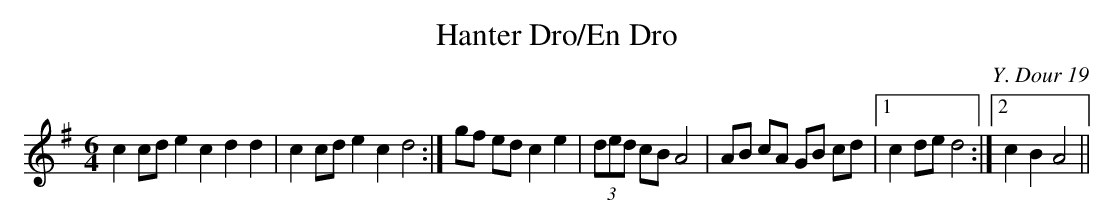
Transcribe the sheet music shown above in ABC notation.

X:1
T:Hanter Dro/En Dro
C:Y. Dour 19
M:6/4
L:1/8
K:G
c2 cd e2 c2 d2d2|c2 cd e2 c2 d4:|\
M:4/4\
L:1/8\
gf ed c2 e2|(3ded cB A4|\
AB cA GB cd|1 c2 de d4:|2 c2B2A4||
